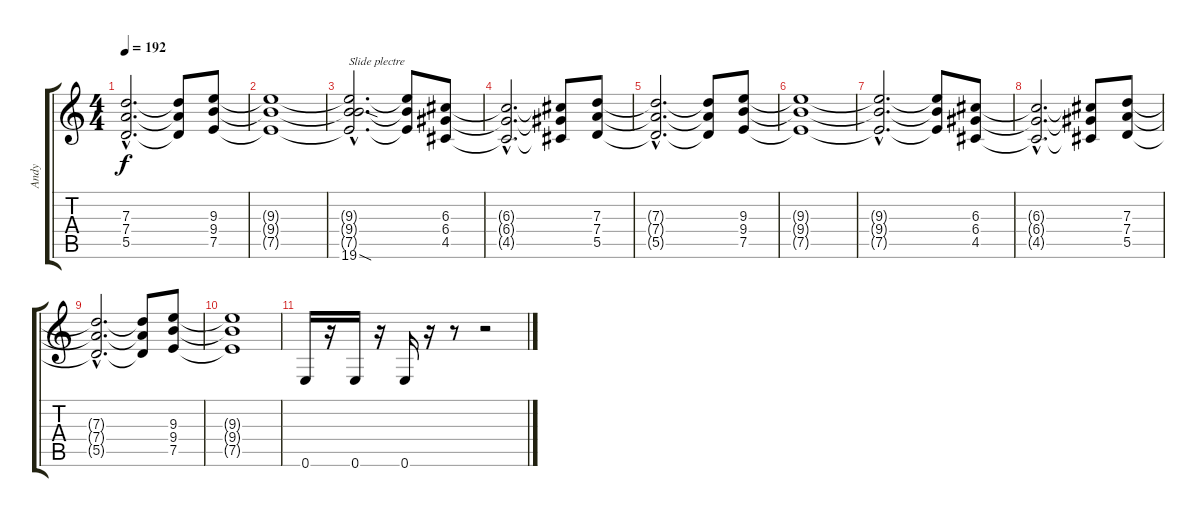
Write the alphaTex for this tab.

\track ("Andy" "Andy") {instrument overdrivenguitar}
\staff {score tabs}
\tuning (E4 B3 G3 D3 A2 E2) {hide}
\ts (4 4)
\tempo 192
\clef g2
\ks c
(7.3{hac t} 7.4{hac t} 5.5{hac t}).2{d dy f} (7.3{t} 7.4{t} 5.5{t}).8 (9.3 9.4 7.5).8 |
(9.3{t} 9.4{t} 7.5{t}).1 |
(9.3{hac t} 9.4{hac t} 7.5{hac t} 19.6{sod hac}).2{d txt "Slide plectre"} (9.3{t} 9.4{t} 7.5{t}).8 (6.3 6.4 4.5).8 |
(6.3{hac t} 6.4{hac t} 4.5{hac t}).2{d} (6.3{t} 6.4{t} 4.5{t}).8 (7.3 7.4 5.5).8 |
(7.3{hac t} 7.4{hac t} 5.5{hac t}).2{d} (7.3{t} 7.4{t} 5.5{t}).8 (9.3 9.4 7.5).8 |
(9.3{t} 9.4{t} 7.5{t}).1 |
(9.3{hac t} 9.4{hac t} 7.5{hac t}).2{d} (9.3{t} 9.4{t} 7.5{t}).8 (6.3 6.4 4.5).8 |
(6.3{hac t} 6.4{hac t} 4.5{hac t}).2{d} (6.3{t} 6.4{t} 4.5{t}).8 (7.3 7.4 5.5).8 |
(7.3{hac t} 7.4{hac t} 5.5{hac t}).2{d} (7.3{t} 7.4{t} 5.5{t}).8 (9.3 9.4 7.5).8 |
(9.3{t} 9.4{t} 7.5{t}).1 |
0.6.16 r.16 0.6.16 r.16 0.6.16 r.16 r.8 r.2
